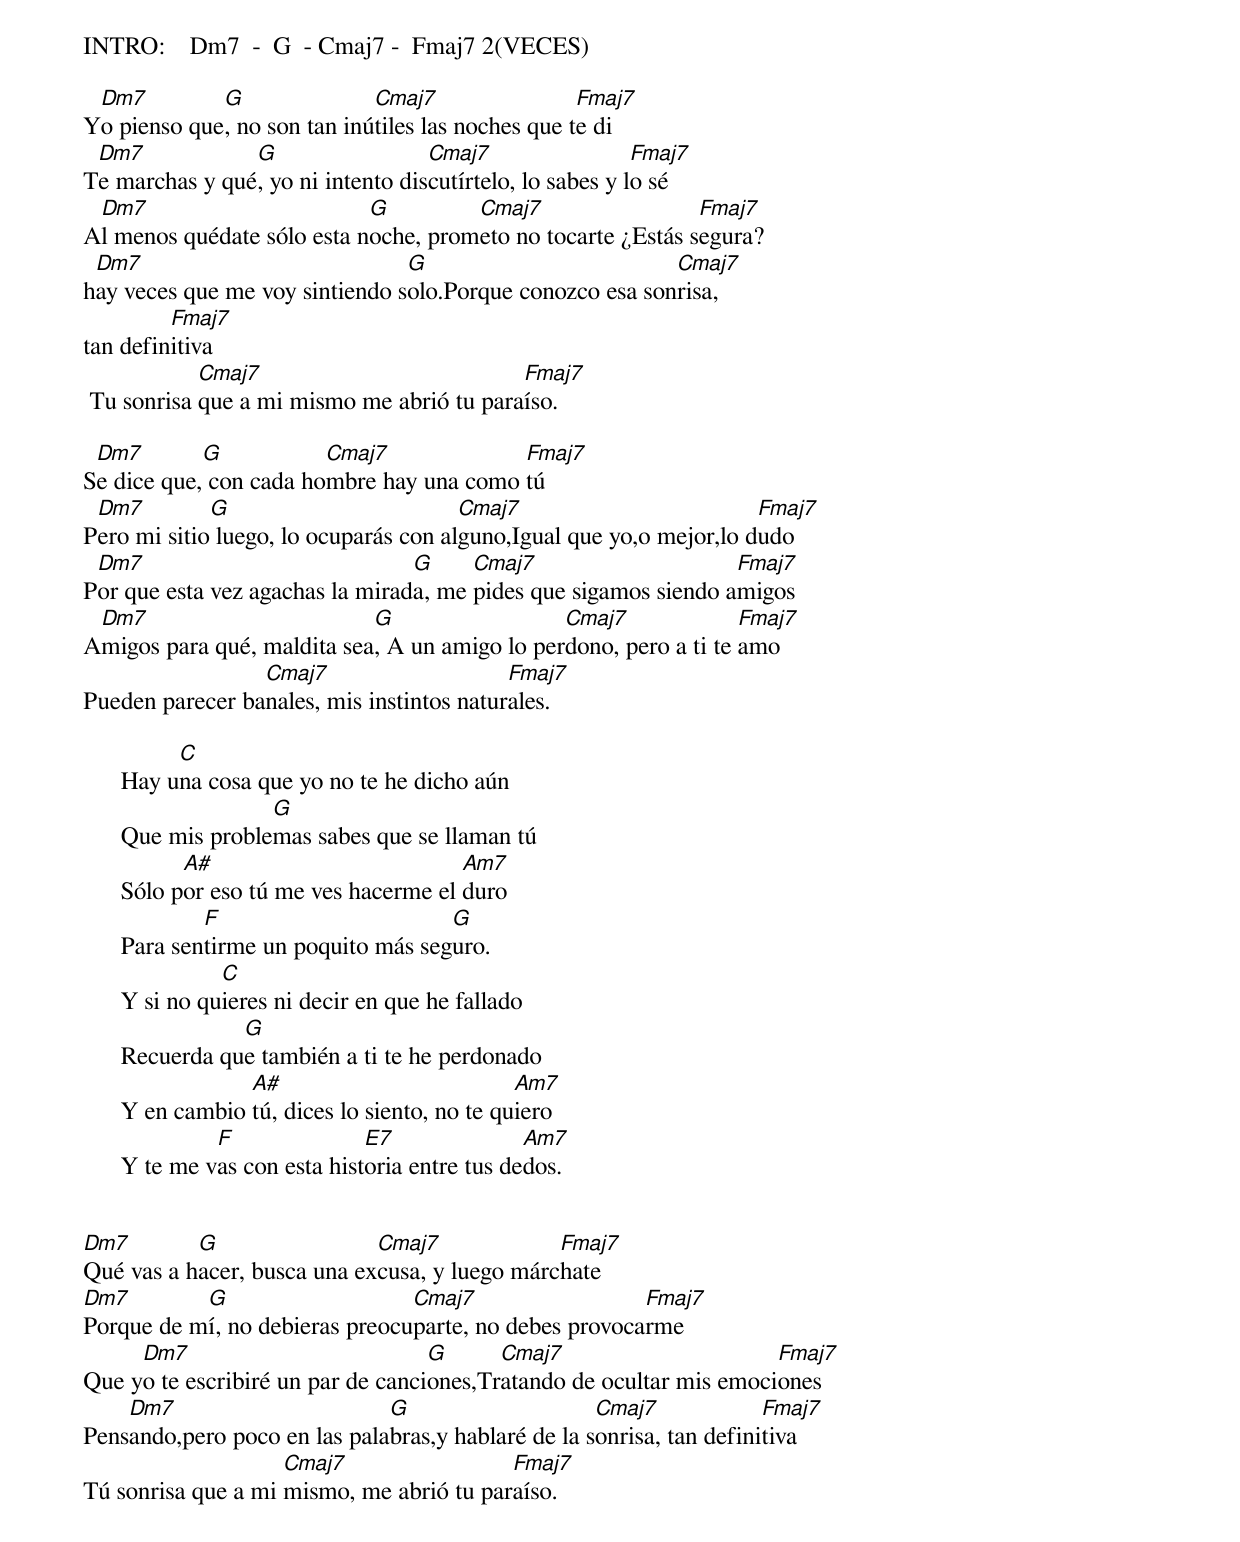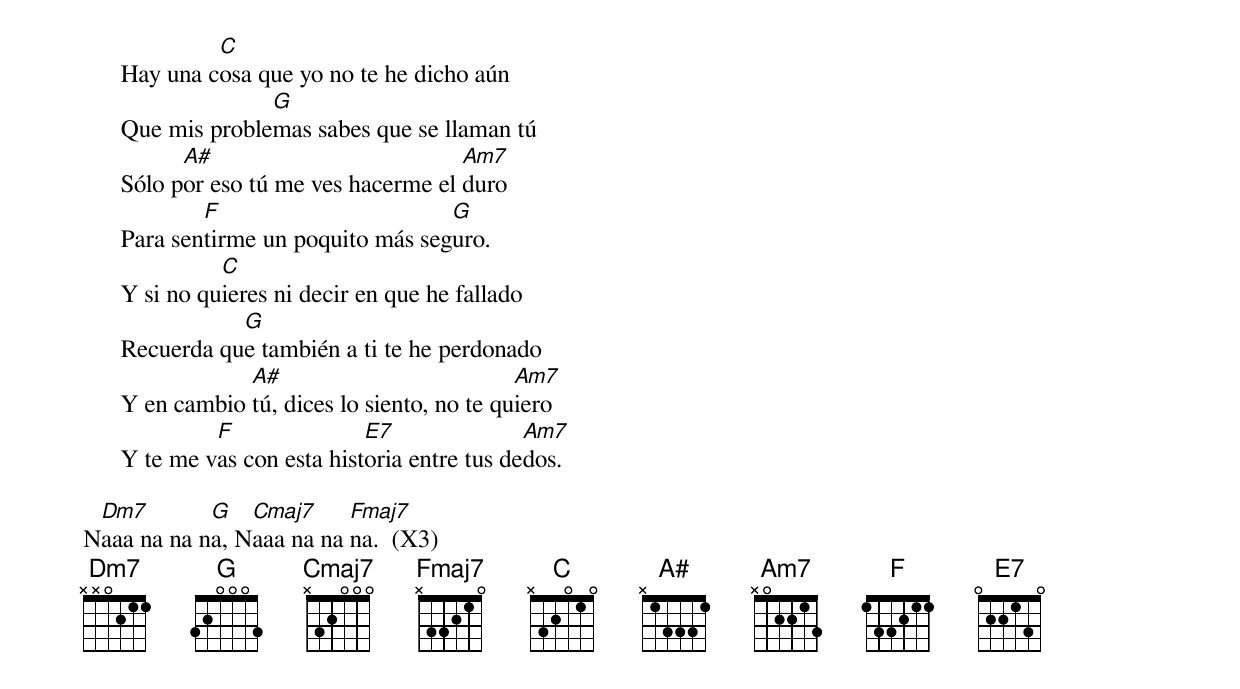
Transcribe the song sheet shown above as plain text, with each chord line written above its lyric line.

INTRO:    Dm7  -  G  - Cmaj7 -  Fmaj7 2(VECES)

 Dm7         G               Cmaj7                 Fmaj7
Yo pienso que, no son tan inútiles las noches que te di
 Dm7            G                  Cmaj7                  Fmaj7
Te marchas y qué, yo ni intento discutírtelo, lo sabes y lo sé
 Dm7                        G         Cmaj7                  Fmaj7
Al menos quédate sólo esta noche, prometo no tocarte ¿Estás segura?
 Dm7                            G                         Cmaj7
hay veces que me voy sintiendo solo.Porque conozco esa sonrisa,
         Fmaj7
tan definitiva
            Cmaj7                          Fmaj7
 Tu sonrisa que a mi mismo me abrió tu paraíso.

 Dm7        G           Cmaj7             Fmaj7
Se dice que, con cada hombre hay una como tú
 Dm7         G                         Cmaj7                         Fmaj7
Pero mi sitio luego, lo ocuparás con alguno,Igual que yo,o mejor,lo dudo
 Dm7                             G     Cmaj7                     Fmaj7
Por que esta vez agachas la mirada, me pides que sigamos siendo amigos
 Dm7                        G                  Cmaj7              Fmaj7
Amigos para qué, maldita sea, A un amigo lo perdono, pero a ti te amo
                 Cmaj7                     Fmaj7
Pueden parecer banales, mis instintos naturales.

           C
      Hay una cosa que yo no te he dicho aún
                    G
      Que mis problemas sabes que se llaman tú
            A#                          Am7
      Sólo por eso tú me ves hacerme el duro
              F                       G
      Para sentirme un poquito más seguro.
                C
      Y si no quieres ni decir en que he fallado
                 G
      Recuerda que también a ti te he perdonado
                  A#                           Am7
      Y en cambio tú, dices lo siento, no te quiero
               F               E7               Am7
      Y te me vas con esta historia entre tus dedos.


Dm7        G                 Cmaj7             Fmaj7
Qué vas a hacer, busca una excusa, y luego márchate
Dm7        G                    Cmaj7                  Fmaj7
Porque de mí, no debieras preocuparte, no debes provocarme
     Dm7                           G      Cmaj7                      Fmaj7
Que yo te escribiré un par de canciones,Tratando de ocultar mis emociones
    Dm7                       G                     Cmaj7             Fmaj7
Pensando,pero poco en las palabras,y hablaré de la sonrisa, tan definitiva
                    Cmaj7                 Fmaj7
Tú sonrisa que a mi mismo, me abrió tu paraíso.

               C
      Hay una cosa que yo no te he dicho aún
                    G
      Que mis problemas sabes que se llaman tú
            A#                          Am7
      Sólo por eso tú me ves hacerme el duro
              F                       G
      Para sentirme un poquito más seguro.
                C
      Y si no quieres ni decir en que he fallado
                 G
      Recuerda que también a ti te he perdonado
                  A#                           Am7
      Y en cambio tú, dices lo siento, no te quiero
               F               E7               Am7
      Y te me vas con esta historia entre tus dedos.

 Dm7        G   Cmaj7     Fmaj7
Naaa na na na, Naaa na na na.  (X3)
